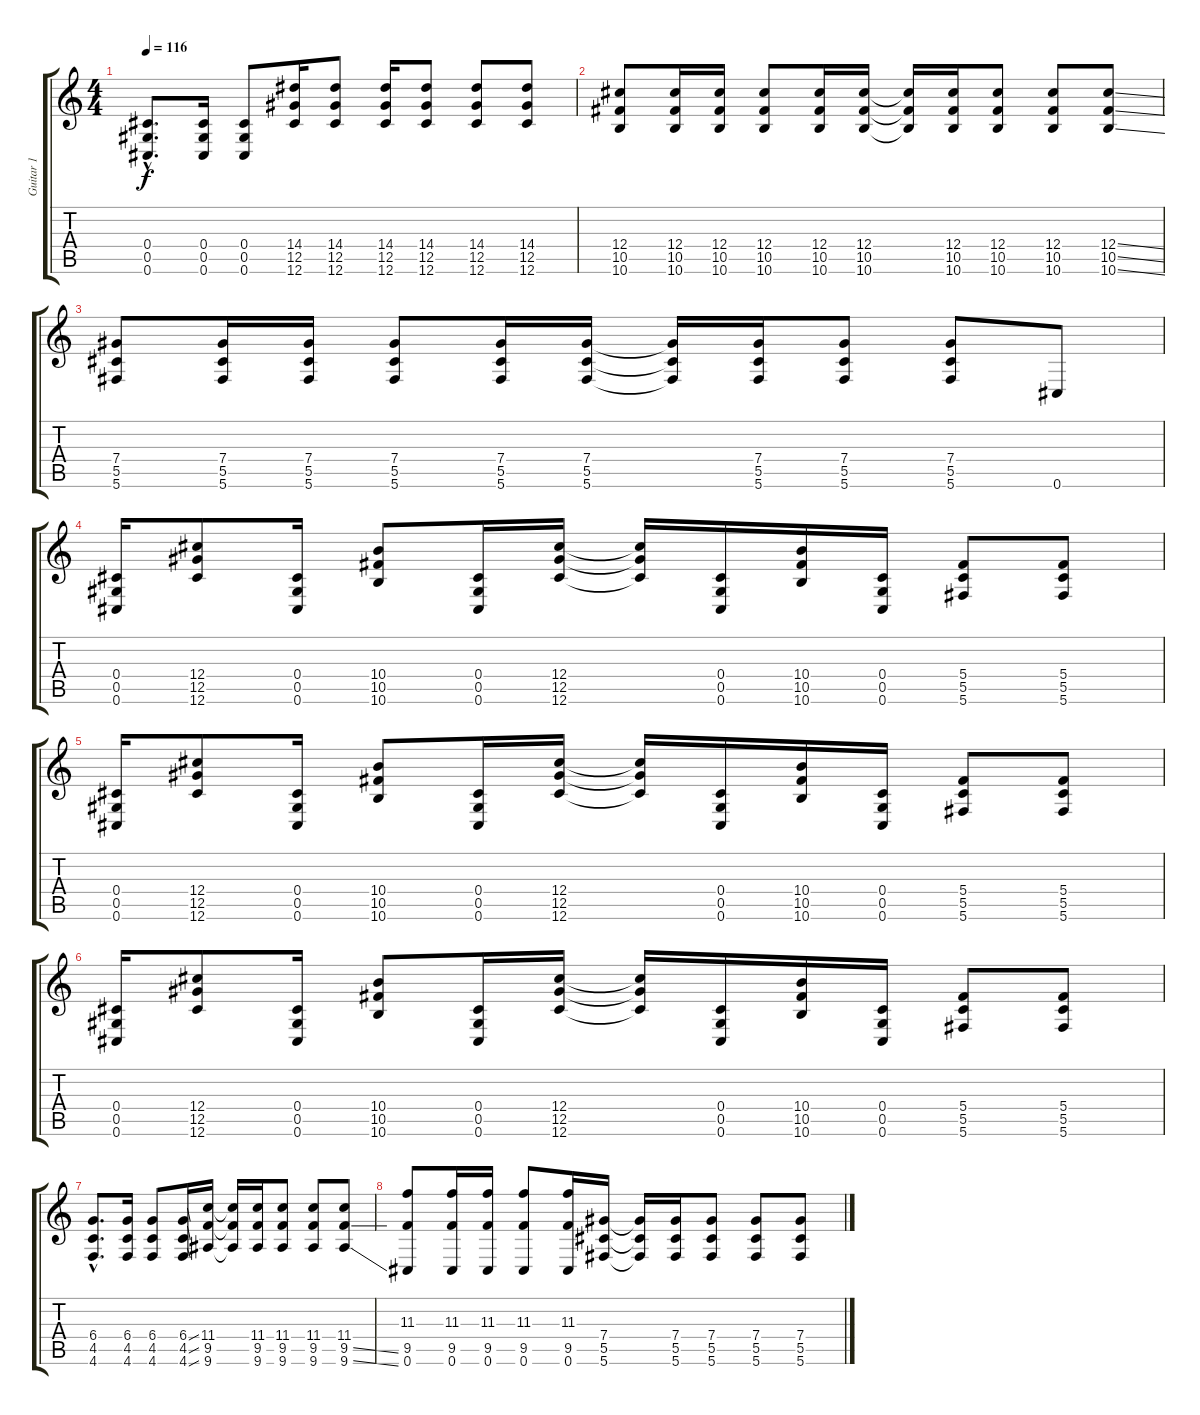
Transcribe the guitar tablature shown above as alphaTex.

\track ("Guitar 1" "Guitar 1") {instrument overdrivenguitar}
\staff {score tabs}
\tuning (Eb4 Bb3 Gb3 Db3 Ab2 Db2) {hide}
\ts (4 4)
\tempo 116
\clef g2
\ks c
(0.4{hac} 0.5{hac} 0.6{hac}).8{d dy f} (0.4 0.5 0.6).16 (0.4 0.5 0.6).8 (14.4 12.5 12.6).16 (14.4 12.5 12.6).8 (14.4 12.5 12.6).16 (14.4 12.5 12.6).8 (14.4 12.5 12.6).8 (14.4 12.5 12.6).8 |
(12.4 10.5 10.6).8 (12.4 10.5 10.6).16 (12.4 10.5 10.6).16 (12.4 10.5 10.6).8 (12.4 10.5 10.6).16 (12.4 10.5 10.6).16 (12.4{t} 10.5{t} 10.6{t}).16 (12.4 10.5 10.6).16 (12.4 10.5 10.6).8 (12.4 10.5 10.6).8 (12.4{ss} 10.5{ss} 10.6{ss}).8 |
(7.4 5.5 5.6).8 (7.4 5.5 5.6).16 (7.4 5.5 5.6).16 (7.4 5.5 5.6).8 (7.4 5.5 5.6).16 (7.4 5.5 5.6).16 (7.4{t} 5.5{t} 5.6{t}).16 (7.4 5.5 5.6).16 (7.4 5.5 5.6).8 (7.4 5.5 5.6).8 0.6.8 |
(0.4 0.5 0.6).16 (12.4 12.5 12.6).8 (0.4 0.5 0.6).16 (10.4 10.5 10.6).8 (0.4 0.5 0.6).16 (12.4 12.5 12.6).16 (12.4{t} 12.5{t} 12.6{t}).16 (0.4 0.5 0.6).16 (10.4 10.5 10.6).16 (0.4 0.5 0.6).16 (5.4 5.5 5.6).8 (5.4 5.5 5.6).8 |
(0.4 0.5 0.6).16 (12.4 12.5 12.6).8 (0.4 0.5 0.6).16 (10.4 10.5 10.6).8 (0.4 0.5 0.6).16 (12.4 12.5 12.6).16 (12.4{t} 12.5{t} 12.6{t}).16 (0.4 0.5 0.6).16 (10.4 10.5 10.6).16 (0.4 0.5 0.6).16 (5.4 5.5 5.6).8 (5.4 5.5 5.6).8 |
(0.4 0.5 0.6).16 (12.4 12.5 12.6).8 (0.4 0.5 0.6).16 (10.4 10.5 10.6).8 (0.4 0.5 0.6).16 (12.4 12.5 12.6).16 (12.4{t} 12.5{t} 12.6{t}).16 (0.4 0.5 0.6).16 (10.4 10.5 10.6).16 (0.4 0.5 0.6).16 (5.4 5.5 5.6).8 (5.4 5.5 5.6).8 |
(6.4{hac} 4.5{hac} 4.6{hac}).8{d} (6.4 4.5 4.6).16 (6.4 4.5 4.6).8 (6.4{ss} 4.5{ss} 4.6{ss}).16 (11.4 9.5 9.6).16 (11.4{t} 9.5{t} 9.6{t}).16 (11.4 9.5 9.6).16 (11.4 9.5 9.6).8 (11.4 9.5 9.6).8 (11.4 9.5{ss} 9.6{ss}).8 |
(11.3 9.5 0.6).8 (11.3 9.5 0.6).16 (11.3 9.5 0.6).16 (11.3 9.5 0.6).8 (11.3 9.5 0.6).16 (7.4 5.5 5.6).16 (7.4{t} 5.5{t} 5.6{t}).16 (7.4 5.5 5.6).16 (7.4 5.5 5.6).8 (7.4 5.5 5.6).8 (7.4 5.5 5.6).8
